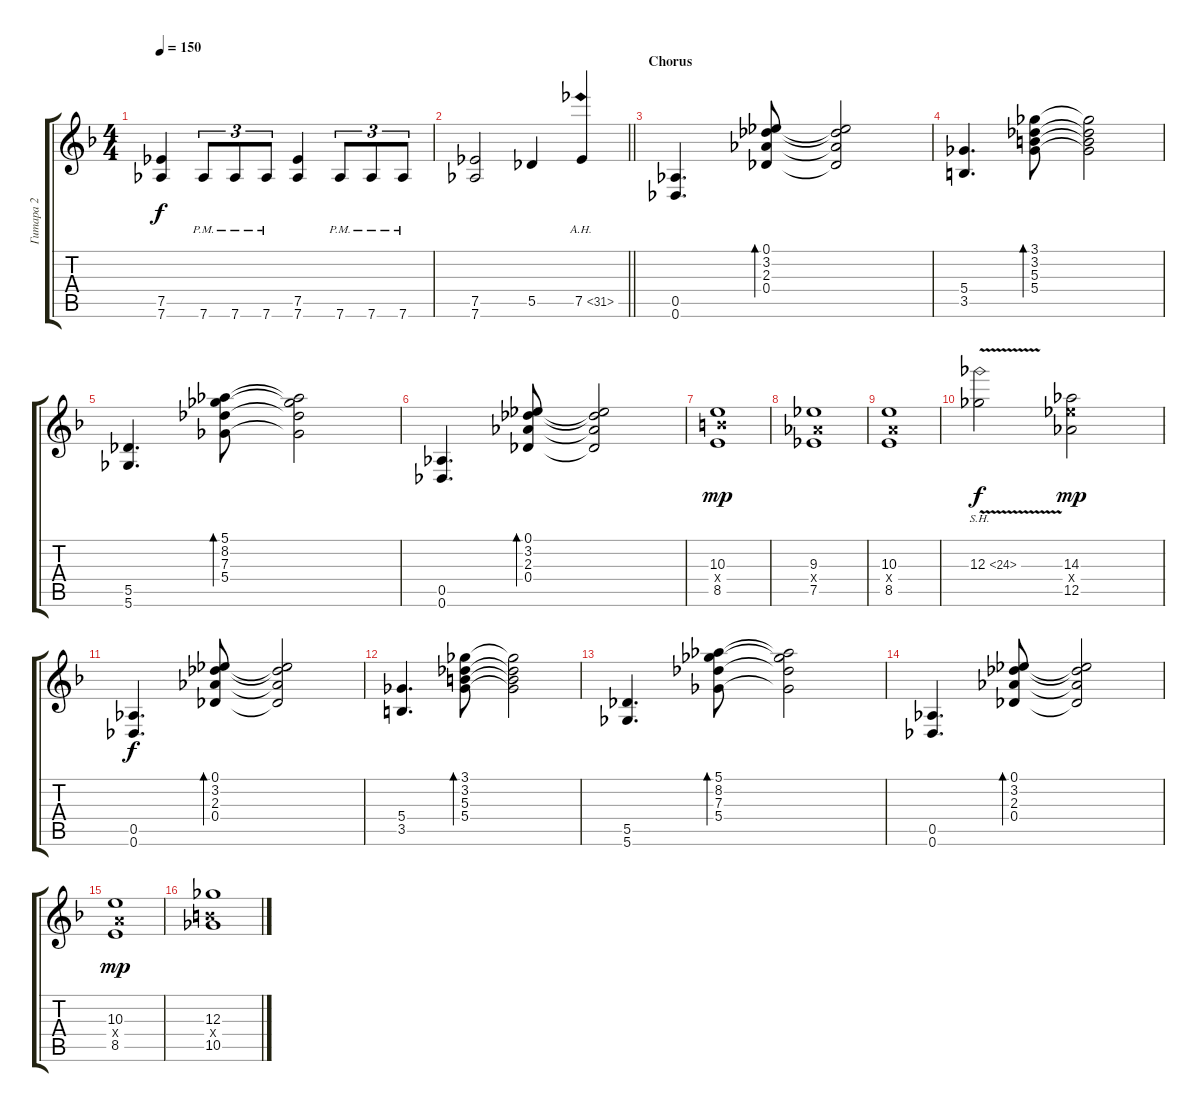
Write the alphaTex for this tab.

\track ("Гитара 2" "Гитара 2") {instrument distortionguitar}
\staff {score tabs}
\tuning (Eb4 Bb3 Gb3 Db3 Ab2 Db2) {hide}
\ts (4 4)
\tempo 150
\clef g2
\ks dminor
(7.5 7.6).4{dy f} 7.6{pm}.8{tu (3 2)} 7.6{pm}.8{tu (3 2)} 7.6{pm}.8{tu (3 2)} (7.5 7.6).4 7.6{pm}.8{tu (3 2)} 7.6{pm}.8{tu (3 2)} 7.6{pm}.8{tu (3 2)} |
\barLineRight lightlight
(7.5 7.6).2 5.5.4 7.5{ah 24}.4 |
\section ("" "Chorus")
(0.5 0.6).4{d} (0.1 3.2 2.3 0.4).8{bd 60} (0.1{t} 3.2{t} 2.3{t} 0.4{t}).2 |
(5.4 3.5).4{d} (3.1 3.2 5.3 5.4).8{bd 480} (3.1{t} 3.2{t} 5.3{t} 5.4{t}).2 |
(5.5 5.6).4{d} (5.1 8.2 7.3 5.4).8{bd 480} (5.1{t} 8.2{t} 7.3{t} 5.4{t}).2 |
(0.5 0.6).4{d} (0.1 3.2 2.3 0.4).8{bd 60} (0.1{t} 3.2{t} 2.3{t} 0.4{t}).2 |
(10.3 10.4{x} 8.5).1{dy mp} |
(9.3 7.4{x} 7.5).1 |
(10.3 8.4{x} 8.5).1 |
12.3{sh 12 v}.2{dy f} (14.3 14.4{x} 12.5).2{dy mp} |
(0.5 0.6).4{d dy f} (0.1 3.2 2.3 0.4).8{bd 60} (0.1{t} 3.2{t} 2.3{t} 0.4{t}).2 |
(5.4 3.5).4{d} (3.1 3.2 5.3 5.4).8{bd 480} (3.1{t} 3.2{t} 5.3{t} 5.4{t}).2 |
(5.5 5.6).4{d} (5.1 8.2 7.3 5.4).8{bd 480} (5.1{t} 8.2{t} 7.3{t} 5.4{t}).2 |
(0.5 0.6).4{d} (0.1 3.2 2.3 0.4).8{bd 60} (0.1{t} 3.2{t} 2.3{t} 0.4{t}).2 |
(10.3 8.4{x} 8.5).1{dy mp} |
(12.3 10.4{x} 10.5).1
